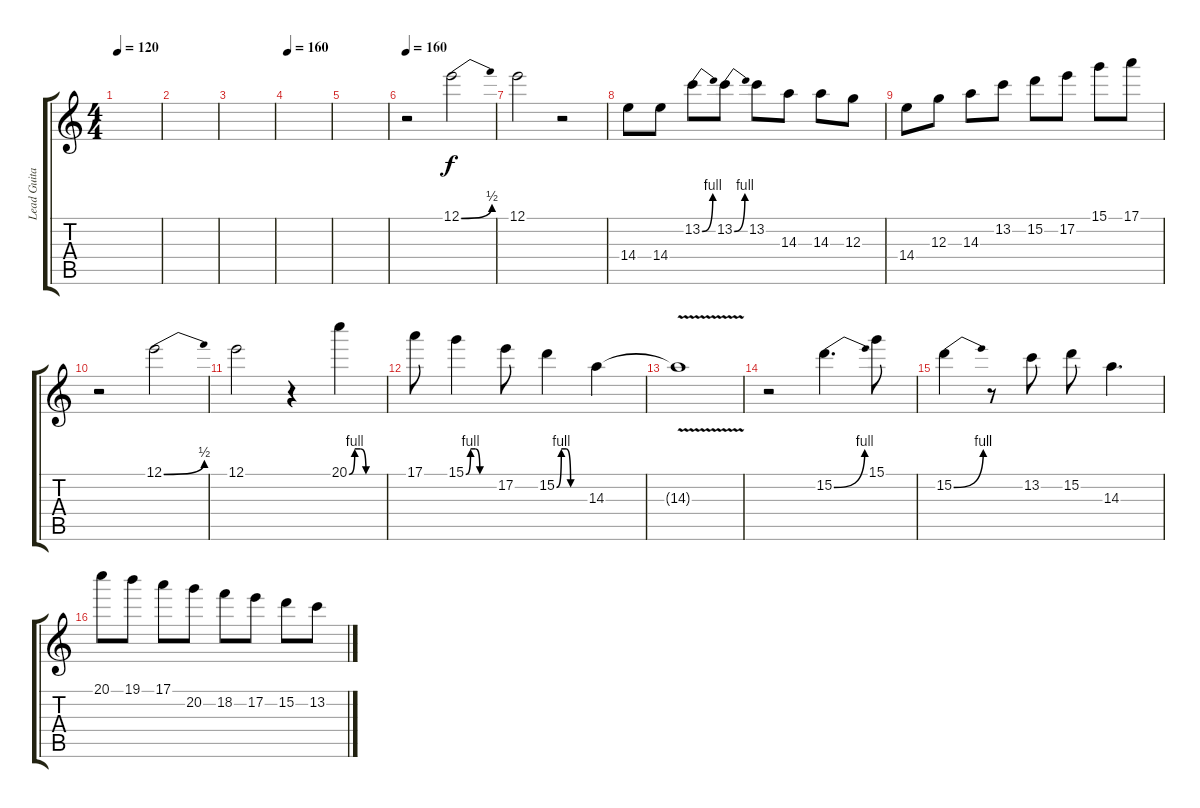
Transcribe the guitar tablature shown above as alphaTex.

\track ("Lead Guitar" "Lead Guita") {instrument distortionguitar}
\staff {score tabs}
\tuning (E4 B3 G3 D3 A2 E2) {hide}
\ts (4 4)
\tempo 120
\clef g2
\ks c
|
|
|
\tempo 160
|
|
\tempo 160
r.2 12.1{be (bend 0 0 60 2)}.2{dy f} |
12.1.2 r.2 |
14.4.8 14.4.8 13.2{be (bend 0 0 60 4)}.8 13.2{be (bend 0 0 60 4)}.8 13.2.8 14.3.8 14.3.8 12.3.8 |
14.4.8 12.3.8 14.3.8 13.2.8 15.2.8 17.2.8 15.1.8 17.1.8 |
r.2 12.1{be (bend 0 0 60 2)}.2 |
12.1.2 r.4 20.1{be (custom 0 0 10 4 20 4 30 0 60 0)}.4 |
17.1.8 15.1{be (custom 0 0 10 4 20 4 30 0 60 0)}.4 17.2.8 15.2{be (custom 0 0 10 4 20 4 30 0 60 0)}.4 14.3.4 |
14.3{v t}.1 |
r.2 15.2{be (bend 0 0 60 4)}.4{d} 15.1.8 |
15.2{be (bend 0 0 60 4)}.4 r.8 13.2.8 15.2.8 14.3.4{d} |
20.1.8 19.1.8 17.1.8 20.2.8 18.2.8 17.2.8 15.2.8 13.2.8
